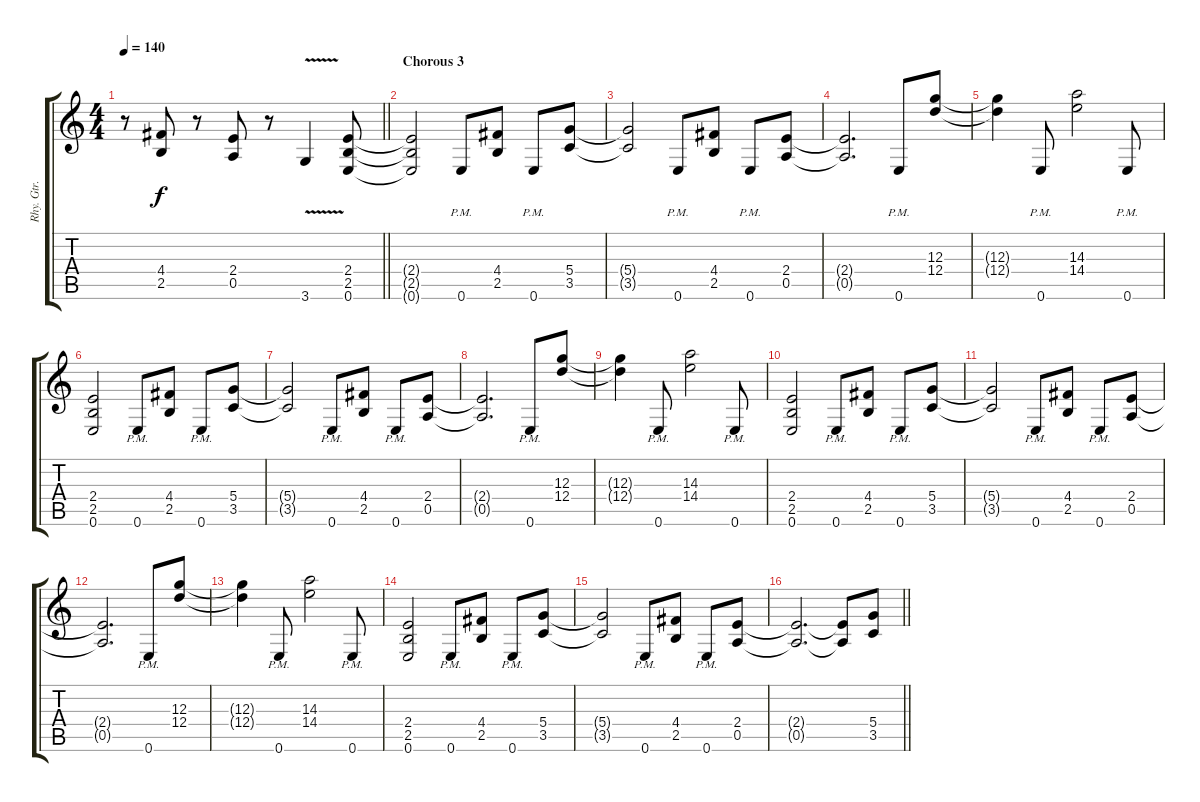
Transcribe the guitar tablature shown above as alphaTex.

\track ("Rhy. Gtr. 1" "Rhy. Gtr. ") {instrument distortionguitar}
\staff {score tabs}
\tuning (E4 B3 G3 D3 A2 E2) {hide}
\ts (4 4)
\tempo 140
\clef g2
\barLineRight lightlight
\ks c
r.8{dy f} (4.4 2.5).8 r.8 (2.4 0.5).8 r.8 3.6{v}.4 (2.4 2.5 0.6).8{volume 5} |
\section ("" "Chorous 3")
(2.4{t} 2.5{t} 0.6{t}).2 0.6{pm}.8 (4.4 2.5).8 0.6{pm}.8 (5.4 3.5).8 |
(5.4{t} 3.5{t}).2 0.6{pm}.8 (4.4 2.5).8 0.6{pm}.8 (2.4 0.5).8 |
(2.4{t} 0.5{t}).2{d} 0.6{pm}.8 (12.3 12.4).8 |
(12.3{t} 12.4{t}).4 0.6{pm}.8 (14.3 14.4).2 0.6{pm}.8 |
(2.4 2.5 0.6).2 0.6{pm}.8 (4.4 2.5).8 0.6{pm}.8 (5.4 3.5).8 |
(5.4{t} 3.5{t}).2 0.6{pm}.8 (4.4 2.5).8 0.6{pm}.8 (2.4 0.5).8 |
(2.4{t} 0.5{t}).2{d} 0.6{pm}.8 (12.3 12.4).8 |
(12.3{t} 12.4{t}).4 0.6{pm}.8 (14.3 14.4).2 0.6{pm}.8 |
(2.4 2.5 0.6).2 0.6{pm}.8 (4.4 2.5).8 0.6{pm}.8 (5.4 3.5).8 |
(5.4{t} 3.5{t}).2 0.6{pm}.8 (4.4 2.5).8 0.6{pm}.8 (2.4 0.5).8 |
(2.4{t} 0.5{t}).2{d} 0.6{pm}.8 (12.3 12.4).8 |
(12.3{t} 12.4{t}).4 0.6{pm}.8 (14.3 14.4).2 0.6{pm}.8 |
(2.4 2.5 0.6).2 0.6{pm}.8 (4.4 2.5).8 0.6{pm}.8 (5.4 3.5).8 |
(5.4{t} 3.5{t}).2 0.6{pm}.8 (4.4 2.5).8 0.6{pm}.8 (2.4 0.5).8 |
\barLineRight lightlight
(2.4{t} 0.5{t}).2{d} (2.4{t} 0.5{t}).8 (5.4 3.5).8
